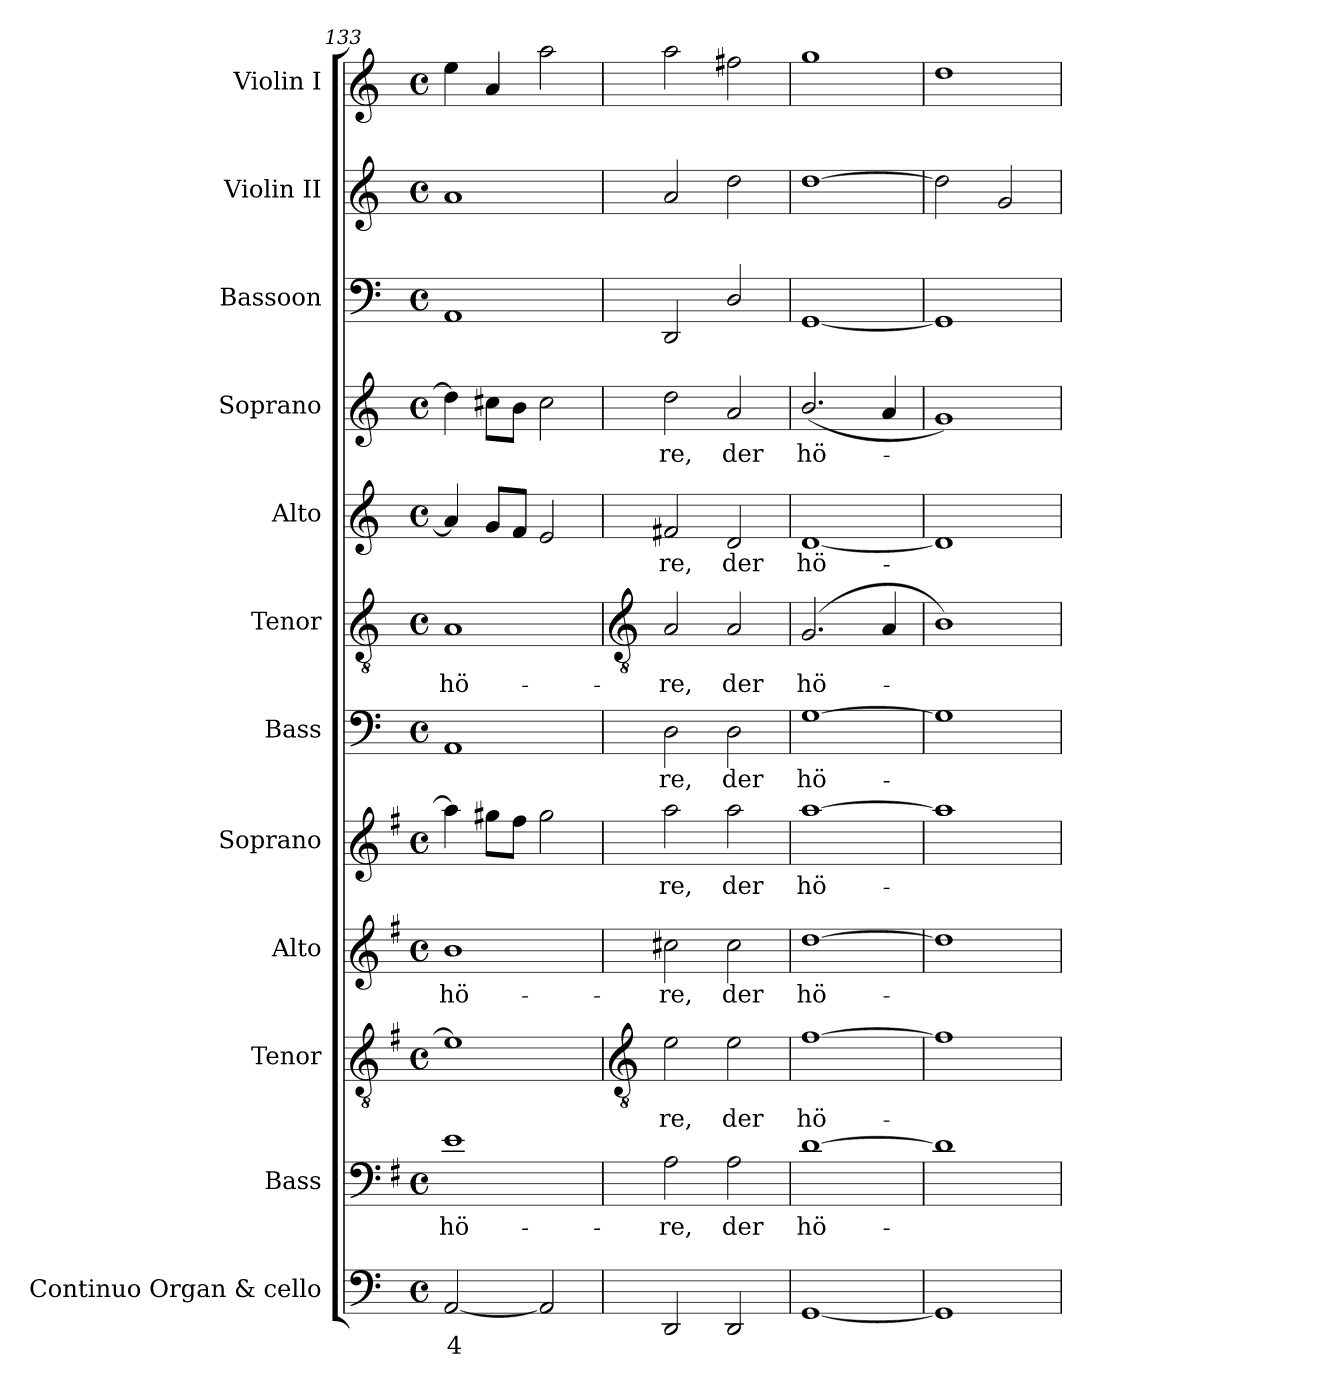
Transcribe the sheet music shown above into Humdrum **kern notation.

**kern	**text	**kern	**text	**kern	**text	**kern	**text	**kern	**text	**kern	**text	**kern	**text	**kern	**text	**kern	**text	**kern	**kern	**kern
*part12	*part12	*part11	*part11	*part10	*part10	*part9	*part9	*part8	*part8	*part7	*part7	*part6	*part6	*part5	*part5	*part4	*part4	*part3	*part2	*part1
*staff12	*staff12	*staff11	*staff11	*staff10	*staff10	*staff9	*staff9	*staff8	*staff8	*staff7	*staff7	*staff6	*staff6	*staff5	*staff5	*staff4	*staff4	*staff3	*staff2	*staff1
*I"Continuo Organ & cello	*	*I"Bass	*	*I"Tenor	*	*I"Alto	*	*I"Soprano	*	*I"Bass	*	*I"Tenor	*	*I"Alto	*	*I"Soprano	*	*I"Bassoon	*I"Violin II	*I"Violin I
*	*	*I'B	*	*I'T	*	*I'A	*	*I'S	*	*I'B	*	*I'T	*	*I'A	*	*I'S	*	*I'Bs	*I'Vn II	*I'Vn I
*clefF4	*	*clefF4	*	*clefGv2	*	*clefG2	*	*clefG2	*	*clefF4	*	*clefGv2	*	*clefG2	*	*clefG2	*	*clefF4	*clefG2	*clefG2
*	*	*ITrd4c7	*	*ITrd4c7	*	*ITrd4c7	*	*ITrd4c7	*	*	*	*	*	*	*	*	*	*	*	*
*k[]	*	*k[]	*	*k[]	*	*k[]	*	*k[]	*	*k[]	*	*k[]	*	*k[]	*	*k[]	*	*k[]	*k[]	*k[]
*C:	*	*C:	*	*C:	*	*C:	*	*C:	*	*C:	*	*C:	*	*C:	*	*C:	*	*C:	*C:	*C:
*M4/4	*	*M4/4	*	*M4/4	*	*M4/4	*	*M4/4	*	*M4/4	*	*M4/4	*	*M4/4	*	*M4/4	*	*M4/4	*M4/4	*M4/4
*met(c)	*	*met(c)	*	*met(c)	*	*met(c)	*	*met(c)	*	*met(c)	*	*met(c)	*	*met(c)	*	*met(c)	*	*met(c)	*met(c)	*met(c)
=133	=133	=133	=133	=133	=133	=133	=133	=133	=133	=133	=133	=133	=133	=133	=133	=133	=133	=133	=133	=133
!	!LO:LY:b	!	!LO:LY:b	!	!	!	!LO:LY:b	!	!	!	!	!	!LO:LY:b	!	!	!	!	!	!	!
[2AA	4	1A	hö-	1A]	.	1e	hö-	4dd]	.	1AA	.	1A	hö-	4a]	.	4dd]	.	1AA	1a	4ee
.	.	.	.	.	.	.	.	8cc#XL	.	.	.	.	.	8gL	.	8cc#XL	.	.	.	4a
.	.	.	.	.	.	.	.	8bJ	.	.	.	.	.	8fJ	.	8bJ	.	.	.	.
2AA]	.	.	.	.	.	.	.	2cc#	.	.	.	.	.	2e	.	2cc#	.	.	.	2aa
!!LO:LB:g=z
=134	=134	=134	=134	=134	=134	=134	=134	=134	=134	=134	=134	=134	=134	=134	=134	=134	=134	=134	=134	=134
*	*	*	*	*clefGv2	*	*	*	*	*	*	*	*clefGv2	*	*	*	*	*	*	*	*
!	!	!	!LO:LY:b	!	!LO:LY:b	!	!LO:LY:b	!	!LO:LY:b	!	!LO:LY:b	!	!LO:LY:b	!	!LO:LY:b	!	!LO:LY:b	!	!	!
2DD	.	2D	-re,	2A	re,	2f#X	-re,	2dd	re,	2D	re,	2A	-re,	2f#X	re,	2dd	re,	2DD	2a	2aa
!	!	!	!LO:LY:b	!	!LO:LY:b	!	!LO:LY:b	!	!LO:LY:b	!	!LO:LY:b	!	!LO:LY:b	!	!LO:LY:b	!	!LO:LY:b	!	!	!
2DD	.	2D	der	2A	der	2f#	der	2dd	der	2D	der	2A	der	2d	der	2a	der	2D/	2dd	2ff#X
=135	=135	=135	=135	=135	=135	=135	=135	=135	=135	=135	=135	=135	=135	=135	=135	=135	=135	=135	=135	=135
!	!	!	!LO:LY:b	!	!LO:LY:b	!	!LO:LY:b	!	!LO:LY:b	!	!LO:LY:b	!	!LO:LY:b	!	!LO:LY:b	!	!LO:LY:b	!	!	!
[1GG	.	[1G	hö-	[1B	hö-	[1g	hö-	[1dd	hö-	[1G	hö-	(<2.G	hö-	[1d	hö-	(<2.b/	hö-	[1GG	[1dd	1gg
.	.	.	.	.	.	.	.	.	.	.	.	4A	.	.	.	4a	.	.	.	.
=136	=136	=136	=136	=136	=136	=136	=136	=136	=136	=136	=136	=136	=136	=136	=136	=136	=136	=136	=136	=136
1GG]	.	1G]	.	1B]	.	1g]	.	1dd]	.	1G]	.	1B)	.	1d]	.	1g)	.	1GG]	2dd]	1dd
.	.	.	.	.	.	.	.	.	.	.	.	.	.	.	.	.	.	.	2g	.
=	=	=	=	=	=	=	=	=	=	=	=	=	=	=	=	=	=	=	=	=
*-	*-	*-	*-	*-	*-	*-	*-	*-	*-	*-	*-	*-	*-	*-	*-	*-	*-	*-	*-	*-
